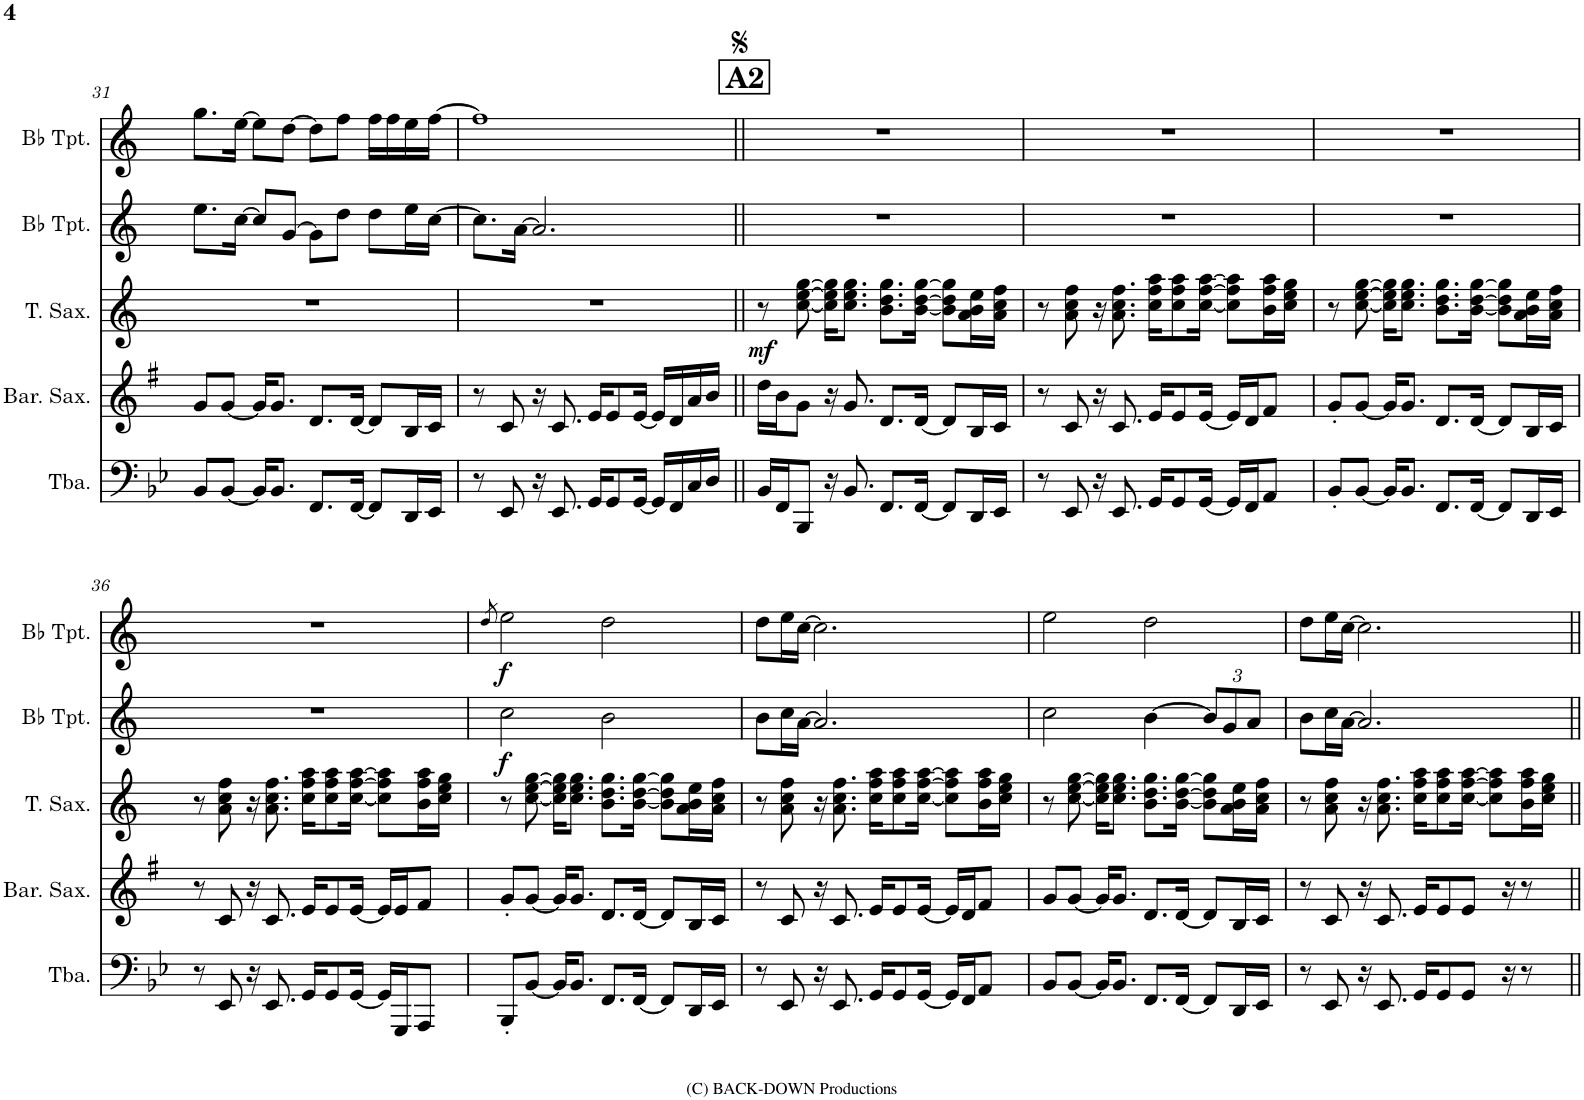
**kern	**kern	**kern	**dynam	**kern	**dynam	**kern	**dynam
*part5	*part4	*part3	*part3	*part2	*part2	*part1	*part1
*staff5	*staff4	*staff3	*staff3	*staff2	*staff2	*staff1	*staff1
*I"Tuba	*I"Baritone Saxophone	*I"Tenor Saxophone	*	*I"Bb Trumpet	*	*I"Bb Trumpet	*
*I'Tba.	*I'Bar. Sax.	*I'T. Sax.	*	*I'Bb Tpt.	*	*I'Bb Tpt.	*
!!LO:PB:g=z
*clefF4	*clefG2	*clefG2	*	*clefG2	*	*clefG2	*
*	*Trd12c21	*Trd8c14	*	*Trd1c2	*	*Trd1c2	*
*k[b-e-]	*k[f#]	*k[]	*	*k[]	*	*k[]	*
*M4/4	*M4/4	*M4/4	*	*M4/4	*	*M4/4	*
=31	=31	=31	=31	=31	=31	=31	=31
8BB-/L	8g/L	1r	.	8.ee\L	.	8.gg\L	.
[8BB-/J	[8g/J	.	.	.	.	.	.
.	.	.	.	[16cc\Jk	.	[16ee\Jk	.
16BB-/KL]	16g/KL]	.	.	8cc/L]	.	8ee\L]	.
8.BB-/J	8.g/J	.	.	.	.	.	.
.	.	.	.	[8g/J	.	[8dd\J	.
8.FF/L	8.d/L	.	.	8g\L]	.	8dd\L]	.
.	.	.	.	8dd\J	.	8ff\J	.
[16FF/Jk	[16d/Jk	.	.	.	.	.	.
8FF/L]	8d/L]	.	.	8dd\L	.	16ff\LL	.
.	.	.	.	.	.	16ff\	.
16DD/L	16B/L	.	.	16ee\L	.	16ee\	.
16EE-/JJ	16c/JJ	.	.	[16cc\JJ	.	[16ff\JJ	.
=32	=32	=32	=32	=32	=32	=32	=32
8r	8r	1r	.	8.cc\L]	.	1ff]	.
8EE-/	8c/	.	.	.	.	.	.
.	.	.	.	[16a\Jk	.	.	.
16r	16r	.	.	2.a/]	.	.	.
8.EE-/	8.c/	.	.	.	.	.	.
16GG/KL	16e/KL	.	.	.	.	.	.
8GG/	8e/	.	.	.	.	.	.
[16GG/Jk	[16e/Jk	.	.	.	.	.	.
16GG/LL]	16e/LL]	.	.	.	.	.	.
16FF/	16d/	.	.	.	.	.	.
16C/	16a/	.	.	.	.	.	.
16D/JJ	16b/JJ	.	.	.	.	.	.
!!LO:REH:place=s1:a:B:cj:fs=14:t=A2
=33||	=33||	=33||	=33||	=33||	=33||	=33||	=33||
!	!	!	!LO:DY:b	!	!	!	!
16BB-/LL	16dd\LL	8r	mf	1r	.	1r	.
16FF/J	16b\J	.	.	.	.	.	.
8BBB-/J	8g\J	[8cc\ [8ee\ [8gg\	.	.	.	.	.
16r	16r	16cc\] 16ee\] 16gg\]KL	.	.	.	.	.
8.BB-/	8.g/	8.cc\ 8.ee\ 8.gg\J	.	.	.	.	.
8.FF/L	8.d/L	8.b\ 8.dd\ 8.gg\L	.	.	.	.	.
[16FF/Jk	[16d/Jk	[16b\ [16dd\ [16gg\Jk	.	.	.	.	.
8FF/L]	8d/L]	8b\] 8dd\] 8gg\]L	.	.	.	.	.
16DD/L	16B/L	16a\ 16b\ 16ee\L	.	.	.	.	.
16EE-/JJ	16c/JJ	16a\ 16cc\ 16ff\JJ	.	.	.	.	.
=34	=34	=34	=34	=34	=34	=34	=34
8r	8r	8r	.	1r	.	1r	.
8EE-/	8c/	8a\ 8cc\ 8ff\	.	.	.	.	.
16r	16r	16r	.	.	.	.	.
8.EE-/	8.c/	8.a\ 8.cc\ 8.ff\	.	.	.	.	.
16GG/KL	16e/KL	16cc\ 16ff\ 16aa\KL	.	.	.	.	.
8GG/	8e/	8cc\ 8ff\ 8aa\	.	.	.	.	.
[16GG/Jk	[16e/Jk	[16cc\ [16ff\ [16aa\Jk	.	.	.	.	.
16GG/LL]	16e/LL]	8cc\] 8ff\] 8aa\]L	.	.	.	.	.
16FF/J	16d/J	.	.	.	.	.	.
8AA/J	8f#/J	16b\ 16ff\ 16aa\L	.	.	.	.	.
.	.	16cc\ 16ee\ 16gg\JJ	.	.	.	.	.
=35	=35	=35	=35	=35	=35	=35	=35
8BB-'/L	8g'/L	8r	.	1r	.	1r	.
[8BB-/J	[8g/J	[8cc\ [8ee\ [8gg\	.	.	.	.	.
16BB-/KL]	16g/KL]	16cc\] 16ee\] 16gg\]KL	.	.	.	.	.
8.BB-/J	8.g/J	8.cc\ 8.ee\ 8.gg\J	.	.	.	.	.
8.FF/L	8.d/L	8.b\ 8.dd\ 8.gg\L	.	.	.	.	.
[16FF/Jk	[16d/Jk	[16b\ [16dd\ [16gg\Jk	.	.	.	.	.
8FF/L]	8d/L]	8b\] 8dd\] 8gg\]L	.	.	.	.	.
16DD/L	16B/L	16a\ 16b\ 16ee\L	.	.	.	.	.
16EE-/JJ	16c/JJ	16a\ 16cc\ 16ff\JJ	.	.	.	.	.
!!LO:LB:g=z
=36	=36	=36	=36	=36	=36	=36	=36
8r	8r	8r	.	1r	.	1r	.
8EE-/	8c/	8a\ 8cc\ 8ff\	.	.	.	.	.
16r	16r	16r	.	.	.	.	.
8.EE-/	8.c/	8.a\ 8.cc\ 8.ff\	.	.	.	.	.
16GG/KL	16e/KL	16cc\ 16ff\ 16aa\KL	.	.	.	.	.
8GG/	8e/	8cc\ 8ff\ 8aa\	.	.	.	.	.
[16GG/Jk	[16e/Jk	[16cc\ [16ff\ [16aa\Jk	.	.	.	.	.
16GG/LL]	16e/LL]	8cc\] 8ff\] 8aa\]L	.	.	.	.	.
16GGG/J	16e/J	.	.	.	.	.	.
8AAA/J	8f#/J	16b\ 16ff\ 16aa\L	.	.	.	.	.
.	.	16cc\ 16ee\ 16gg\JJ	.	.	.	.	.
=37	=37	=37	=37	=37	=37	=37	=37
.	.	.	.	.	.	8qdd/	.
!	!	!	!	!	!LO:DY:b	!	!LO:DY:b
8BBB-'/L	8g'/L	8r	.	2cc\	f	2ee\	f
[8BB-/J	[8g/J	[8cc\ [8ee\ [8gg\	.	.	.	.	.
16BB-/KL]	16g/KL]	16cc\] 16ee\] 16gg\]KL	.	.	.	.	.
8.BB-/J	8.g/J	8.cc\ 8.ee\ 8.gg\J	.	.	.	.	.
8.FF/L	8.d/L	8.b\ 8.dd\ 8.gg\L	.	2b\	.	2dd\	.
[16FF/Jk	[16d/Jk	[16b\ [16dd\ [16gg\Jk	.	.	.	.	.
8FF/L]	8d/L]	8b\] 8dd\] 8gg\]L	.	.	.	.	.
16DD/L	16B/L	16a\ 16b\ 16ee\L	.	.	.	.	.
16EE-/JJ	16c/JJ	16a\ 16cc\ 16ff\JJ	.	.	.	.	.
=38	=38	=38	=38	=38	=38	=38	=38
8r	8r	8r	.	8b\L	.	8dd\L	.
8EE-/	8c/	8a\ 8cc\ 8ff\	.	16cc\L	.	16ee\L	.
.	.	.	.	[16a\JJ	.	[16cc\JJ	.
16r	16r	16r	.	2.a/]	.	2.cc\]	.
8.EE-/	8.c/	8.a\ 8.cc\ 8.ff\	.	.	.	.	.
16GG/KL	16e/KL	16cc\ 16ff\ 16aa\KL	.	.	.	.	.
8GG/	8e/	8cc\ 8ff\ 8aa\	.	.	.	.	.
[16GG/Jk	[16e/Jk	[16cc\ [16ff\ [16aa\Jk	.	.	.	.	.
16GG/LL]	16e/LL]	8cc\] 8ff\] 8aa\]L	.	.	.	.	.
16FF/J	16d/J	.	.	.	.	.	.
8AA/J	8f#/J	16b\ 16ff\ 16aa\L	.	.	.	.	.
.	.	16cc\ 16ee\ 16gg\JJ	.	.	.	.	.
=39	=39	=39	=39	=39	=39	=39	=39
8BB-/L	8g/L	8r	.	2cc\	.	2ee\	.
[8BB-/J	[8g/J	[8cc\ [8ee\ [8gg\	.	.	.	.	.
16BB-/KL]	16g/KL]	16cc\] 16ee\] 16gg\]KL	.	.	.	.	.
8.BB-/J	8.g/J	8.cc\ 8.ee\ 8.gg\J	.	.	.	.	.
8.FF/L	8.d/L	8.b\ 8.dd\ 8.gg\L	.	[4b\	.	2dd\	.
[16FF/Jk	[16d/Jk	[16b\ [16dd\ [16gg\Jk	.	.	.	.	.
*	*	*	*	*Xbrackettup	*	*	*
8FF/L]	8d/L]	8b\] 8dd\] 8gg\]L	.	12b/L]	.	.	.
.	.	.	.	12g/	.	.	.
16DD/L	16B/L	16a\ 16b\ 16ee\L	.	.	.	.	.
.	.	.	.	12a/J	.	.	.
16EE-/JJ	16c/JJ	16a\ 16cc\ 16ff\JJ	.	.	.	.	.
=40	=40	=40	=40	=40	=40	=40	=40
8r	8r	8r	.	8b\L	.	8dd\L	.
8EE-/	8c/	8a\ 8cc\ 8ff\	.	16cc\L	.	16ee\L	.
.	.	.	.	[16a\JJ	.	[16cc\JJ	.
16r	16r	16r	.	2.a/]	.	2.cc\]	.
8.EE-/	8.c/	8.a\ 8.cc\ 8.ff\	.	.	.	.	.
16GG/KL	16e/KL	16cc\ 16ff\ 16aa\KL	.	.	.	.	.
8GG/	8e/	8cc\ 8ff\ 8aa\	.	.	.	.	.
8GG/J	8e/J	[16cc\ [16ff\ [16aa\Jk	.	.	.	.	.
.	.	8cc\] 8ff\] 8aa\]L	.	.	.	.	.
16r	16r	.	.	.	.	.	.
8r	8r	16b\ 16ff\ 16aa\L	.	.	.	.	.
.	.	16cc\ 16ee\ 16gg\JJ	.	.	.	.	.
=||	=||	=||	=||	=||	=||	=||	=||
*-	*-	*-	*-	*-	*-	*-	*-
